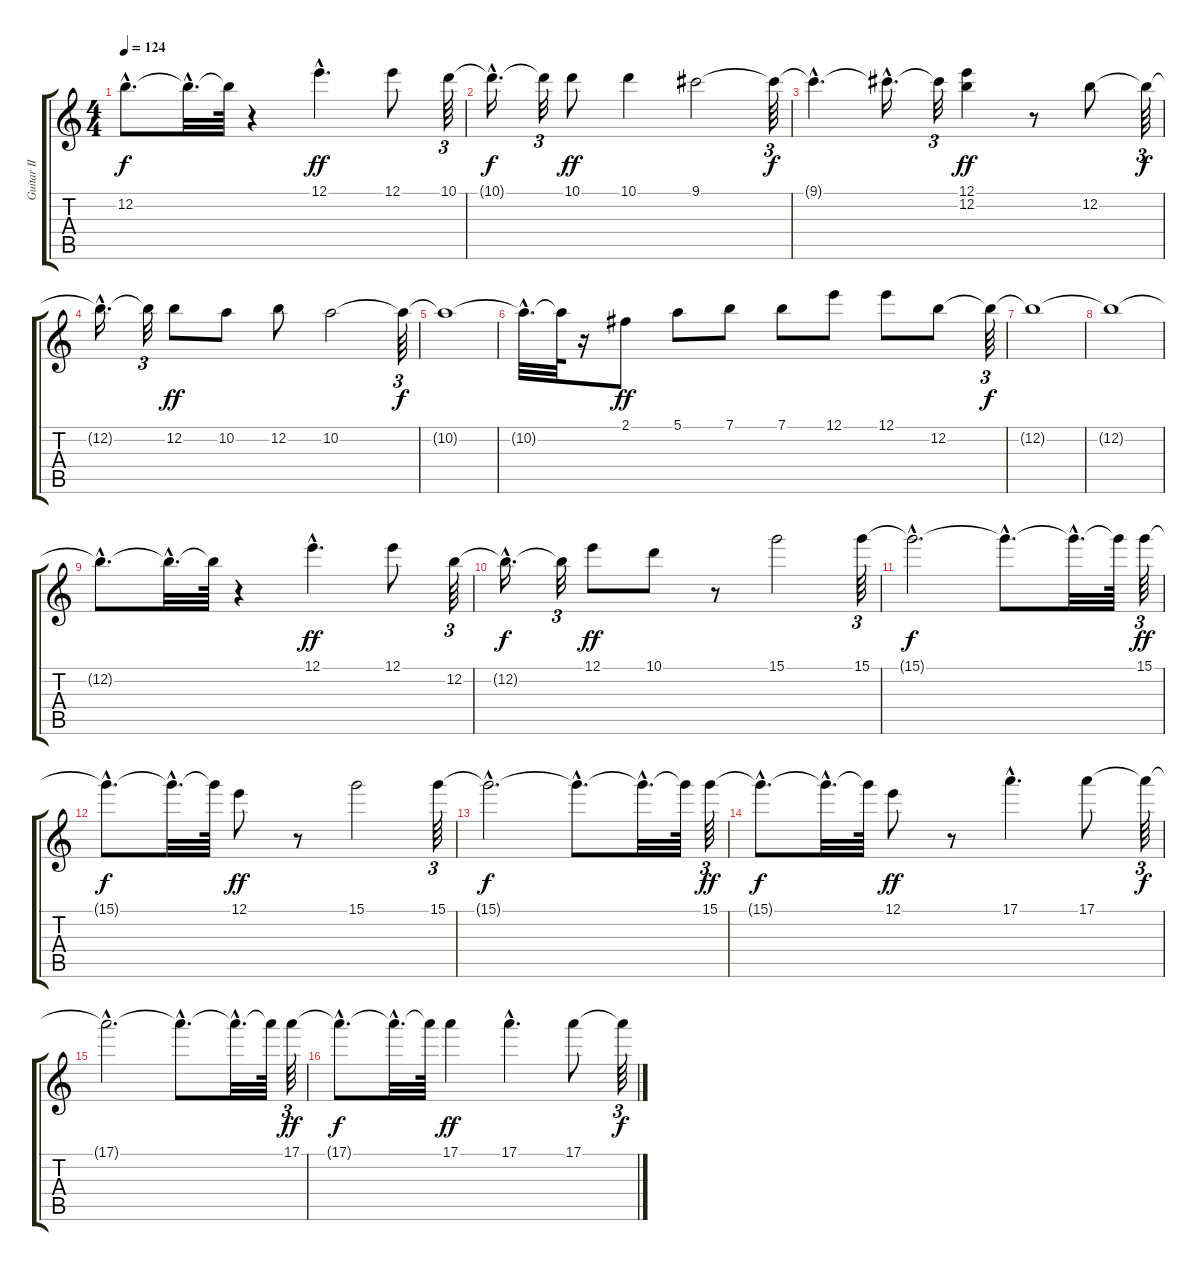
\track ("Guitar II" "Guitar II") {instrument distortionguitar}
\staff {score tabs}
\tuning (E4 B3 G3 D3 A2 E2) {hide}
\ts (4 4)
\tempo 124
\clef g2
\ks c
12.2{hac t}.8{d dy f} 12.2{hac t}.32{d} 12.2{t}.64 r.4 12.1{hac}.4{d dy ff} 12.1.8 10.1.64{tu (3 2)} |
10.1{hac t}.16{d dy f} 10.1{t}.32{tu (3 2)} 10.1.8{dy ff} 10.1.4 9.1.2 9.1{t}.64{tu (3 2) dy f} |
9.1{hac t}.4{d} 9.1{hac t}.16{d} 9.1{t}.32{tu (3 2)} (12.1 12.2).4{dy ff} r.8 12.2.8 12.2{t}.64{tu (3 2) dy f} |
12.2{hac t}.16{d} 12.2{t}.32{tu (3 2)} 12.2.8{dy ff} 10.2.8 12.2.8 10.2.2 10.2{t}.64{tu (3 2) dy f} |
10.2{t}.1 |
10.2{hac t}.32{d} 10.2{t}.64 r.16 2.1.8{dy ff} 5.1.8 7.1.8 7.1.8 12.1.8 12.1.8 12.2.8 12.2{t}.64{tu (3 2) dy f} |
12.2{t}.1 |
12.2{t}.1 |
12.2{hac t}.8{d} 12.2{hac t}.32{d} 12.2{t}.64 r.4 12.1{hac}.4{d dy ff} 12.1.8 12.2.64{tu (3 2)} |
12.2{hac t}.16{d dy f} 12.2{t}.32{tu (3 2)} 12.1.8{dy ff} 10.1.8 r.8 15.1.2 15.1.64{tu (3 2)} |
15.1{hac t}.2{d dy f} 15.1{hac t}.8{d} 15.1{hac t}.32{d} 15.1{t}.64 15.1.64{tu (3 2) dy ff} |
15.1{hac t}.8{d dy f} 15.1{hac t}.32{d} 15.1{t}.64 12.1.8{dy ff} r.8 15.1.2 15.1.64{tu (3 2)} |
15.1{hac t}.2{d dy f} 15.1{hac t}.8{d} 15.1{hac t}.32{d} 15.1{t}.64 15.1.64{tu (3 2) dy ff} |
15.1{hac t}.8{d dy f} 15.1{hac t}.32{d} 15.1{t}.64 12.1.8{dy ff} r.8 17.1{hac}.4{d} 17.1.8 17.1{t}.64{tu (3 2) dy f} |
17.1{hac t}.2{d} 17.1{hac t}.8{d} 17.1{hac t}.32{d} 17.1{t}.64 17.1.64{tu (3 2) dy ff} |
17.1{hac t}.8{d dy f} 17.1{hac t}.32{d} 17.1{t}.64 17.1.4{dy ff} 17.1{hac}.4{d} 17.1.8 17.1{t}.64{tu (3 2) dy f}
